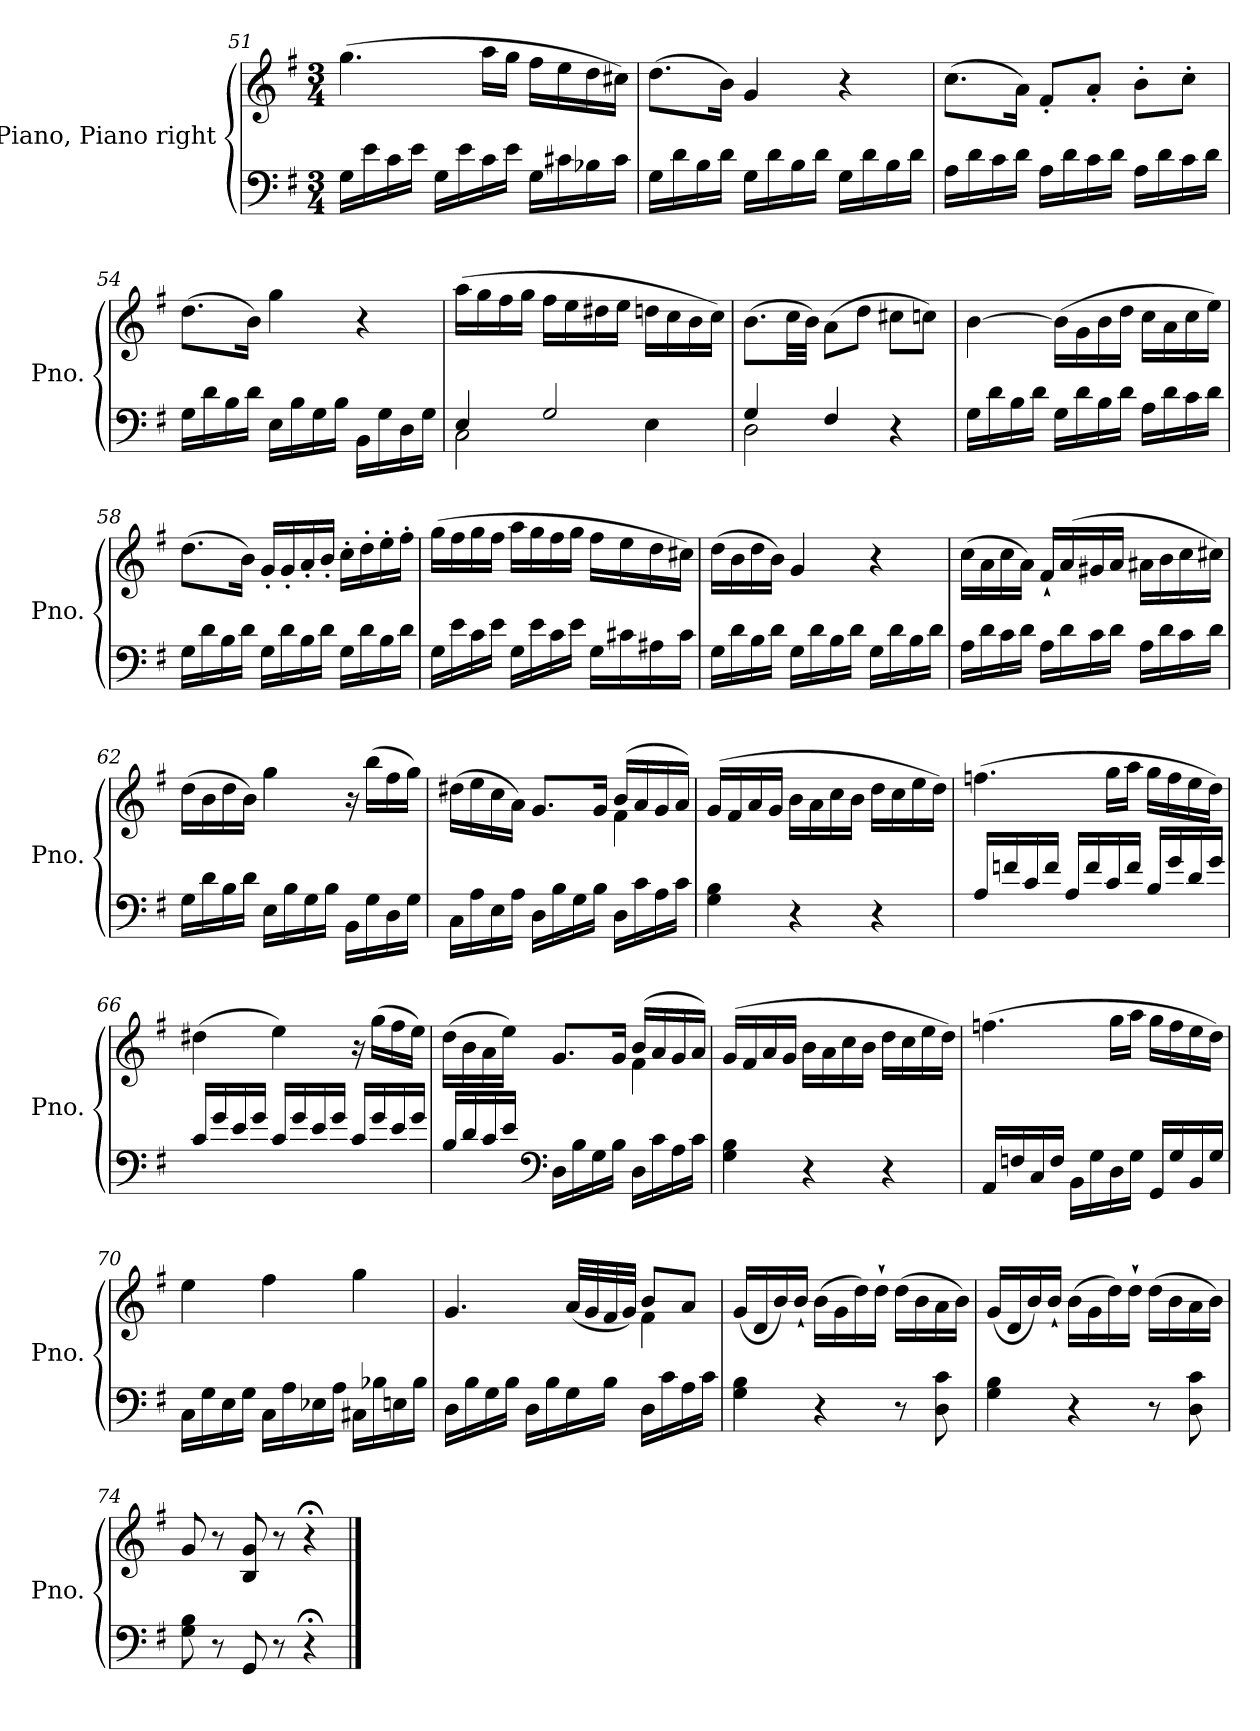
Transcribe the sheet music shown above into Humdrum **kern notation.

**kern	**kern
*part1	*part1
*staff2	*staff1
*I"Piano, Piano right	*
*I'Pno.	*
*clefF4	*clefG2
*k[f#]	*k[f#]
*M3/4	*M3/4
=51	=51
16G\LL	(>4.gg\
16e\	.
16c\	.
16e\JJ	.
16G\LL	.
16e\	.
16c\	16aa\LL
16e\JJ	16gg\JJ
16G\LL	16ff#\LL
16c#X\	16ee\
16B-X\	16dd\
16c#\JJ	16cc#X\JJ)
=52	=52
16G\LL	(>8.dd\L
16d\	.
16B\	.
16d\JJ	16b\Jk)
16G\LL	4g/
16d\	.
16B\	.
16d\JJ	.
16G\LL	4r
16d\	.
16B\	.
16d\JJ	.
=53	=53
16A\LL	(>8.cc\L
16d\	.
16c\	.
16d\JJ	16a\Jk)
16A\LL	8f#'/L
16d\	.
16c\	8a'/J
16d\JJ	.
16A\LL	8b'\L
16d\	.
16c\	8cc'\J
16d\JJ	.
=54	=54
16G\LL	(>8.dd\L
16d\	.
16B\	.
16d\JJ	16b\Jk)
16E\LL	4gg\
16B\	.
16G\	.
16B\JJ	.
16BB\LL	4r
16G\	.
16D\	.
16G\JJ	.
=55	=55
*^	*
4E/	2C\	(>16aa\LL
.	.	16gg\
.	.	16ff#\
.	.	16gg\JJ
2G/	.	16ff#\LL
.	.	16ee\
.	.	16dd#X\
.	.	16ee\JJ
.	4E\	16ddn\LL
.	.	16cc\
.	.	16b\
.	.	16cc\JJ)
=56	=56	=56
4G/	2D\	(>8.b\L
.	.	32cc\LL
.	.	32b\JJJ)
4F#/	.	(>8a\L
.	.	8dd\J
4r	4ryy	8cc#X\L
.	.	8ccn\J)
*v	*v	*
=57	=57
16G\LL	[4b\
16d\	.
16B\	.
16d\JJ	.
16G\LL	(>16b\LL]
16d\	16g\
16B\	16b\
16d\JJ	16dd\JJ
16A\LL	16cc\LL
16d\	16a\
16c\	16cc\
16d\JJ	16ee\JJ)
=58	=58
16G\LL	(>8.dd\L
16d\	.
16B\	.
16d\JJ	16b\Jk)
16G\LL	16g'/LL
16d\	16g'/
16B\	16a'/
16d\JJ	16b'/JJ
16G\LL	16cc'\LL
16d\	16dd'\
16B\	16ee'\
16d\JJ	16ff#'\JJ
=59	=59
16G\LL	(>16gg\LL
16e\	16ff#\
16c\	16gg\
16e\JJ	16ff#\JJ
16G\LL	16aa\LL
16e\	16gg\
16c\	16ff#\
16e\JJ	16gg\JJ
16G\LL	16ff#\LL
16c#X\	16ee\
16A#X\	16dd\
16c#\JJ	16cc#X\JJ)
=60	=60
16G\LL	(>16dd\LL
16d\	16b\
16B\	16dd\
16d\JJ	16b\JJ)
16G\LL	4g/
16d\	.
16B\	.
16d\JJ	.
16G\LL	4r
16d\	.
16B\	.
16d\JJ	.
=61	=61
16A\LL	(>16cc\LL
16d\	16a\
16c\	16cc\
16d\JJ	16a\JJ)
16A\LL	16f#`/LL
16d\	(>16a/
16c\	16g#X/
16d\JJ	16a/JJ
16A\LL	16a#X\LL
16d\	16b\
16c\	16cc\
16d\JJ	16cc#X\JJ)
=62	=62
16G\LL	(>16dd\LL
16d\	16b\
16B\	16dd\
16d\JJ	16b\JJ)
16E\LL	4gg\
16B\	.
16G\	.
16B\JJ	.
16BB\LL	16r
16G\	(>16bb\LL
16D\	16ff#\
16G\JJ	16gg\JJ)
=63	=63
*	*^
16C\LL	(>16dd#X\LL	2ryy
16A\	16ee\	.
16E\	16cc\	.
16A\JJ	16a\JJ)	.
16D\LL	8.g/L	.
16B\	.	.
16G\	.	.
16B\JJ	16g/Jk	.
16D\LL	(>16b/LL	4f#\
16c\	16a/	.
16A\	16g/	.
16c\JJ	16a/JJ)	.
*	*v	*v
=64	=64
4G\ 4B\	(>16g/LL
.	16f#/
.	16a/
.	16g/JJ
4r	16b\LL
.	16a\
.	16cc\
.	16b\JJ
4r	16dd\LL
.	16cc\
.	16ee\
.	16dd\JJ)
=65	=65
16A/LL	(>4.ffn\
16fn/	.
16c/	.
16f/JJ	.
16A/LL	.
16f/	.
16c/	16gg\LL
16f/JJ	16aa\JJ
16B/LL	16gg\LL
16g/	16ff\
16d/	16ee\
16g/JJ	16dd\JJ)
=66	=66
16c/LL	(>4dd#X\
16g/	.
16e/	.
16g/JJ	.
16c/LL	4ee\)
16g/	.
16e/	.
16g/JJ	.
16c/LL	16r
16g/	(>16gg\LL
16e/	16ff#\
16g/JJ	16ee\JJ)
=67	=67
*	*^
16B/LL	(>16dd\LL	2ryy
16d/	16b\	.
16c/	16a\	.
16e/JJ	16ee\JJ)	.
*clefF4	*	*
16D\LL	8.g/L	.
16B\	.	.
16G\	.	.
16B\JJ	16g/Jk	.
16D\LL	(>16b/LL	4f#\
16c\	16a/	.
16A\	16g/	.
16c\JJ	16a/JJ)	.
*	*v	*v
=68	=68
4G\ 4B\	(>16g/LL
.	16f#/
.	16a/
.	16g/JJ
4r	16b\LL
.	16a\
.	16cc\
.	16b\JJ
4r	16dd\LL
.	16cc\
.	16ee\
.	16dd\JJ)
=69	=69
16AA/LL	(>4.ffn\
16Fn/	.
16C/	.
16F/JJ	.
16BB\LL	.
16G\	.
16D\	16gg\LL
16G\JJ	16aa\JJ
16GG/LL	16gg\LL
16G/	16ff\
16BB/	16ee\
16G/JJ	16dd\JJ)
=70	=70
16C\LL	4ee\
16G\	.
16E\	.
16G\JJ	.
16C\LL	4ff#\
16A\	.
16E-X\	.
16A\JJ	.
16C#X\LL	4gg\
16B-X\	.
16En\	.
16B-\JJ	.
=71	=71
*	*^
16D\LL	4.g/	2ryy
16B\	.	.
16G\	.	.
16B\JJ	.	.
16D\LL	.	.
16B\	.	.
16G\	(<32a/LLL	.
.	32g/	.
16B\JJ	32f#/	.
.	32g/JJJ)	.
16D\LL	8b/L	4f#\
16c\	.	.
16A\	8a/J	.
16c\JJ	.	.
*	*v	*v
=72	=72
4G\ 4B\	(<16g/LL
.	16d/
.	16b/)
.	16b`/JJ
4r	(>16b\LL
.	16g\
.	16dd\)
.	16dd`\JJ
8r	(>16dd\LL
.	16b\
8D\ 8c\	16a\
.	16b\JJ)
=73	=73
4G\ 4B\	(<16g/LL
.	16d/
.	16b/)
.	16b`/JJ
4r	(>16b\LL
.	16g\
.	16dd\)
.	16dd`\JJ
8r	(>16dd\LL
.	16b\
8D\ 8c\	16a\
.	16b\JJ)
=74	=74
8G\ 8B\	8g/
8r	8r
8GG/	8B/ 8g/
8r	8r
4r;	4r;<
==	==
*-	*-
